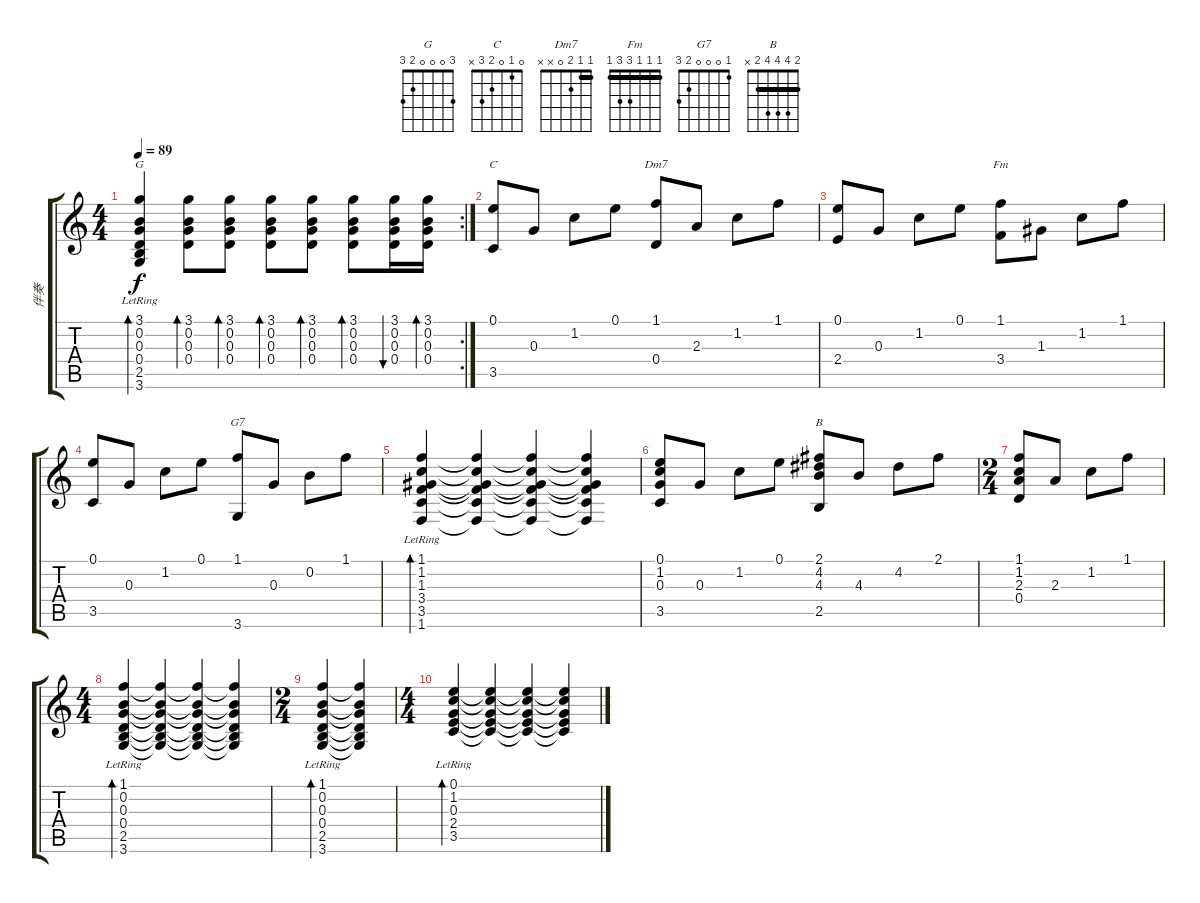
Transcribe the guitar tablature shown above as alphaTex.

\track ("伴奏" "伴奏") {instrument acousticguitarnylon}
\staff {score tabs}
\tuning (E4 B3 G3 D3 A2 E2) {hide}
\chord ("G" 3 0 0 0 2 3)
\chord ("C" 0 1 0 2 3 x)
\chord ("Dm7" 1 1 2 0 x x) {barre 1}
\chord ("Fm" 1 1 1 3 3 1) {barre 1}
\chord ("G7" 1 0 0 0 2 3)
\chord ("B" 2 4 4 4 2 x) {barre 2}
\rc 2
\ts (4 4)
\tempo 89
\clef g2
\ks c
(3.1{lr} 0.2{lr} 0.3{lr} 0.4{lr} 2.5{lr} 3.6{lr}).4{bd 480 ch "G" dy f} (3.1 0.2 0.3 0.4).8{bd 30} (3.1 0.2 0.3 0.4).8{bd 30} (3.1 0.2 0.3 0.4).8{bd 30} (3.1 0.2 0.3 0.4).8{bd 30} (3.1 0.2 0.3 0.4).8{bd 30} (3.1 0.2 0.3 0.4).16{bu 30} (3.1 0.2 0.3 0.4).16{bd 30} |
(0.1 3.5).8{ch "C"} 0.3.8 1.2.8 0.1.8 (1.1 0.4).8{ch "Dm7"} 2.3.8 1.2.8 1.1.8 |
(0.1 2.4).8 0.3.8 1.2.8 0.1.8 (1.1 3.4).8{ch "Fm"} 1.3.8 1.2.8 1.1.8 |
(0.1 3.5).8 0.3.8 1.2.8 0.1.8 (1.1 3.6).8{ch "G7"} 0.3.8 0.2.8 1.1.8 |
(1.1{lr} 1.2{lr} 1.3{lr} 3.4{lr} 3.5{lr} 1.6{lr}).4{bd 480} (1.1{t} 1.2{t} 1.3{t} 3.4{t} 3.5{t} 1.6{t}).4 (1.1{t} 1.2{t} 1.3{t} 3.4{t} 3.5{t} 1.6{t}).4 (1.1{t} 1.2{t} 1.3{t} 3.4{t} 3.5{t} 1.6{t}).4 |
(0.1 1.2 0.3 3.5).8 0.3.8 1.2.8 0.1.8 (2.1 4.2 4.3 2.5).8{ch "B"} 4.3.8 4.2.8 2.1.8 |
\ts (2 4)
(1.1 1.2 2.3 0.4).8 2.3.8 1.2.8 1.1.8 |
\ts (4 4)
(1.1{lr} 0.2{lr} 0.3{lr} 0.4{lr} 2.5{lr} 3.6{lr}).4{bd 480} (1.1{t} 0.2{t} 0.3{t} 0.4{t} 2.5{t} 3.6{t}).4 (1.1{t} 0.2{t} 0.3{t} 0.4{t} 2.5{t} 3.6{t}).4 (1.1{t} 0.2{t} 0.3{t} 0.4{t} 2.5{t} 3.6{t}).4 |
\ts (2 4)
(1.1{lr} 0.2{lr} 0.3{lr} 0.4{lr} 2.5{lr} 3.6{lr}).4{bd 480} (1.1{t} 0.2{t} 0.3{t} 0.4{t} 2.5{t} 3.6{t}).4 |
\ts (4 4)
(0.1{lr} 1.2{lr} 0.3{lr} 2.4{lr} 3.5{lr}).4{bd 480} (0.1{t} 1.2{t} 0.3{t} 2.4{t} 3.5{t}).4 (0.1{t} 1.2{t} 0.3{t} 2.4{t} 3.5{t}).4 (0.1{t} 1.2{t} 0.3{t} 2.4{t} 3.5{t}).4
